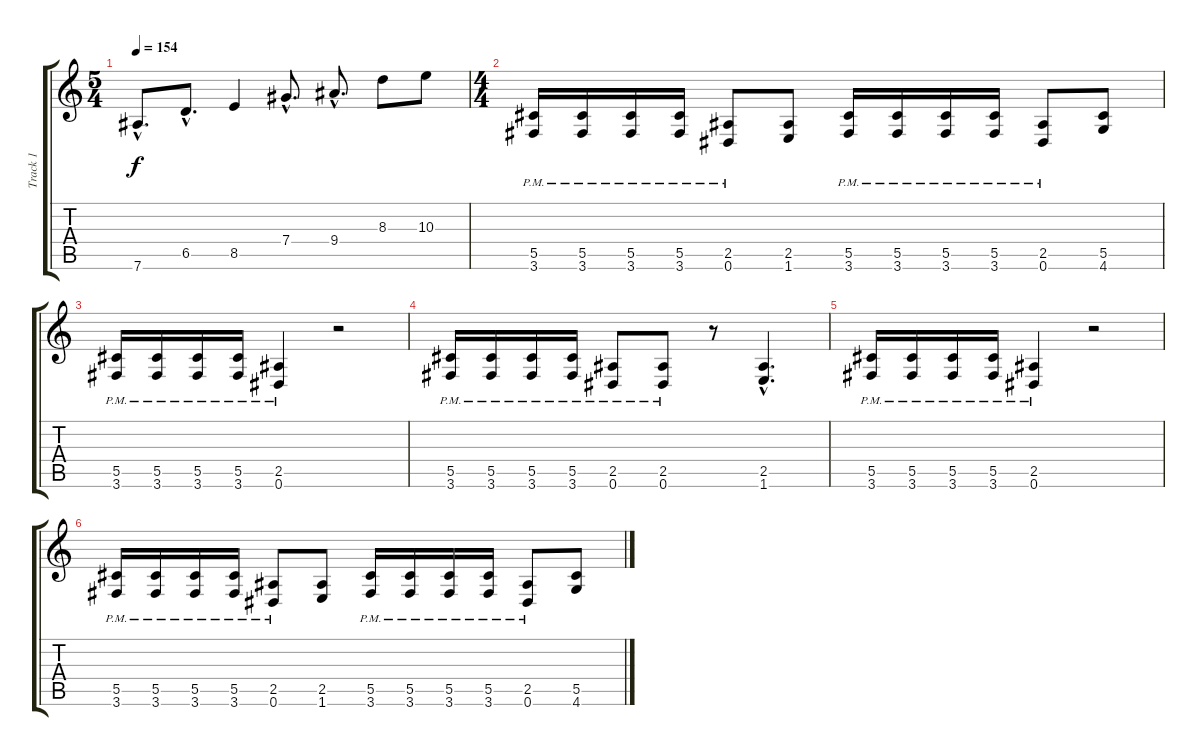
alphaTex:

\track ("Track 1" "Track 1") {instrument distortionguitar}
\staff {score tabs}
\tuning (Eb4 Bb3 Gb3 Db3 Ab2 Eb2) {hide}
\ts (5 4)
\tempo 154
\clef g2
\ks c
7.6{hac}.8{d dy f} 6.5{hac}.8{d} 8.5.4 7.4{hac}.8{d} 9.4{hac}.8{d} 8.3.8 10.3.8 |
\ts (4 4)
(5.5{pm} 3.6{pm}).16 (5.5{pm} 3.6{pm}).16 (5.5{pm} 3.6{pm}).16 (5.5{pm} 3.6{pm}).16 (2.5{pm} 0.6{pm}).8 (2.5 1.6).8 (5.5{pm} 3.6{pm}).16 (5.5{pm} 3.6{pm}).16 (5.5{pm} 3.6{pm}).16 (5.5{pm} 3.6{pm}).16 (2.5{pm} 0.6{pm}).8 (5.5 4.6).8 |
(5.5{pm} 3.6{pm}).16 (5.5{pm} 3.6{pm}).16 (5.5{pm} 3.6{pm}).16 (5.5{pm} 3.6{pm}).16 (2.5{pm} 0.6{pm}).4 r.2 |
(5.5{pm} 3.6{pm}).16 (5.5{pm} 3.6{pm}).16 (5.5{pm} 3.6{pm}).16 (5.5{pm} 3.6{pm}).16 (2.5{pm} 0.6{pm}).8 (2.5 0.6{pm}).8 r.8 (2.5{hac} 1.6{hac}).4{d} |
(5.5{pm} 3.6{pm}).16 (5.5{pm} 3.6{pm}).16 (5.5{pm} 3.6{pm}).16 (5.5{pm} 3.6{pm}).16 (2.5{pm} 0.6{pm}).4 r.2 |
(5.5{pm} 3.6{pm}).16 (5.5{pm} 3.6{pm}).16 (5.5{pm} 3.6{pm}).16 (5.5{pm} 3.6{pm}).16 (2.5{pm} 0.6{pm}).8 (2.5 1.6).8 (5.5{pm} 3.6{pm}).16 (5.5{pm} 3.6{pm}).16 (5.5{pm} 3.6{pm}).16 (5.5{pm} 3.6{pm}).16 (2.5{pm} 0.6{pm}).8 (5.5 4.6).8
